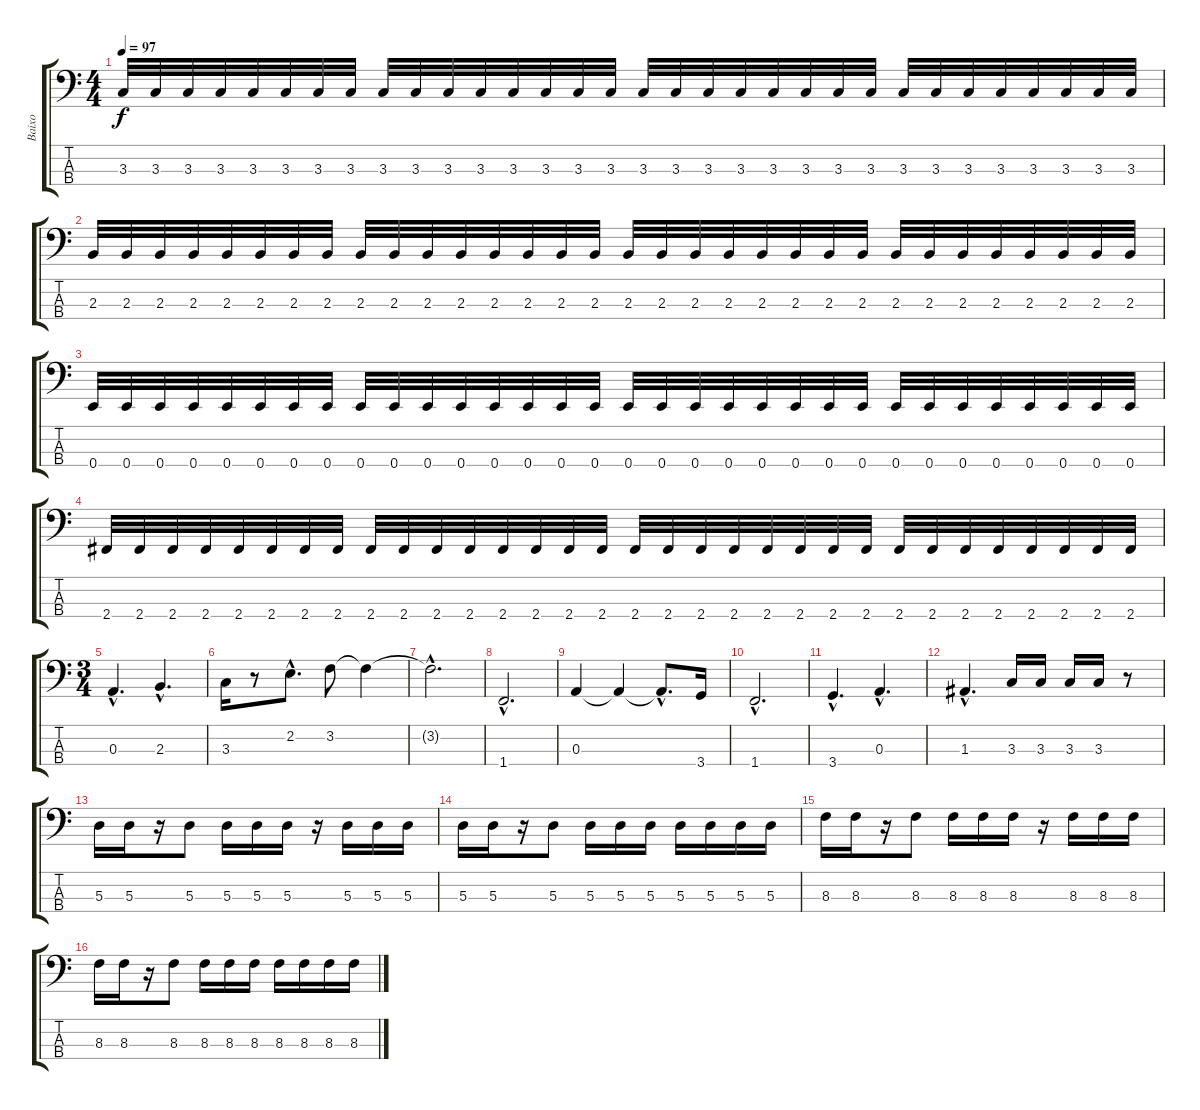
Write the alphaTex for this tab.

\track ("Baixo" "Baixo") {instrument electricbassfinger}
\staff {score tabs}
\tuning (G2 D2 A1 E1) {hide}
\ts (4 4)
\tempo 97
\clef f4
\ks c
3.3.32{dy f} 3.3.32 3.3.32 3.3.32 3.3.32 3.3.32 3.3.32 3.3.32 3.3.32 3.3.32 3.3.32 3.3.32 3.3.32 3.3.32 3.3.32 3.3.32 3.3.32 3.3.32 3.3.32 3.3.32 3.3.32 3.3.32 3.3.32 3.3.32 3.3.32 3.3.32 3.3.32 3.3.32 3.3.32 3.3.32 3.3.32 3.3.32 |
2.3.32 2.3.32 2.3.32 2.3.32 2.3.32 2.3.32 2.3.32 2.3.32 2.3.32 2.3.32 2.3.32 2.3.32 2.3.32 2.3.32 2.3.32 2.3.32 2.3.32 2.3.32 2.3.32 2.3.32 2.3.32 2.3.32 2.3.32 2.3.32 2.3.32 2.3.32 2.3.32 2.3.32 2.3.32 2.3.32 2.3.32 2.3.32 |
0.4.32 0.4.32 0.4.32 0.4.32 0.4.32 0.4.32 0.4.32 0.4.32 0.4.32 0.4.32 0.4.32 0.4.32 0.4.32 0.4.32 0.4.32 0.4.32 0.4.32 0.4.32 0.4.32 0.4.32 0.4.32 0.4.32 0.4.32 0.4.32 0.4.32 0.4.32 0.4.32 0.4.32 0.4.32 0.4.32 0.4.32 0.4.32 |
2.4.32 2.4.32 2.4.32 2.4.32 2.4.32 2.4.32 2.4.32 2.4.32 2.4.32 2.4.32 2.4.32 2.4.32 2.4.32 2.4.32 2.4.32 2.4.32 2.4.32 2.4.32 2.4.32 2.4.32 2.4.32 2.4.32 2.4.32 2.4.32 2.4.32 2.4.32 2.4.32 2.4.32 2.4.32 2.4.32 2.4.32 2.4.32 |
\ts (3 4)
0.3{hac}.4{d} 2.3{hac}.4{d} |
3.3.16 r.8 2.2{hac}.8{d} 3.2.8 3.2{t}.4 |
3.2{hac t}.2{d} |
1.4{hac}.2{d} |
0.3.4 0.3{t}.4 0.3{hac t}.8{d} 3.4.16 |
1.4{hac}.2{d} |
3.4{hac}.4{d} 0.3{hac}.4{d} |
1.3{hac}.4{d} 3.3.16 3.3.16 3.3.16 3.3.16 r.8 |
5.3.16 5.3.16 r.16 5.3.8 5.3.16 5.3.16 5.3.16 r.16 5.3.16 5.3.16 5.3.16 |
5.3.16 5.3.16 r.16 5.3.8 5.3.16 5.3.16 5.3.16 5.3.16 5.3.16 5.3.16 5.3.16 |
8.3.16 8.3.16 r.16 8.3.8 8.3.16 8.3.16 8.3.16 r.16 8.3.16 8.3.16 8.3.16 |
8.3.16 8.3.16 r.16 8.3.8 8.3.16 8.3.16 8.3.16 8.3.16 8.3.16 8.3.16 8.3.16
